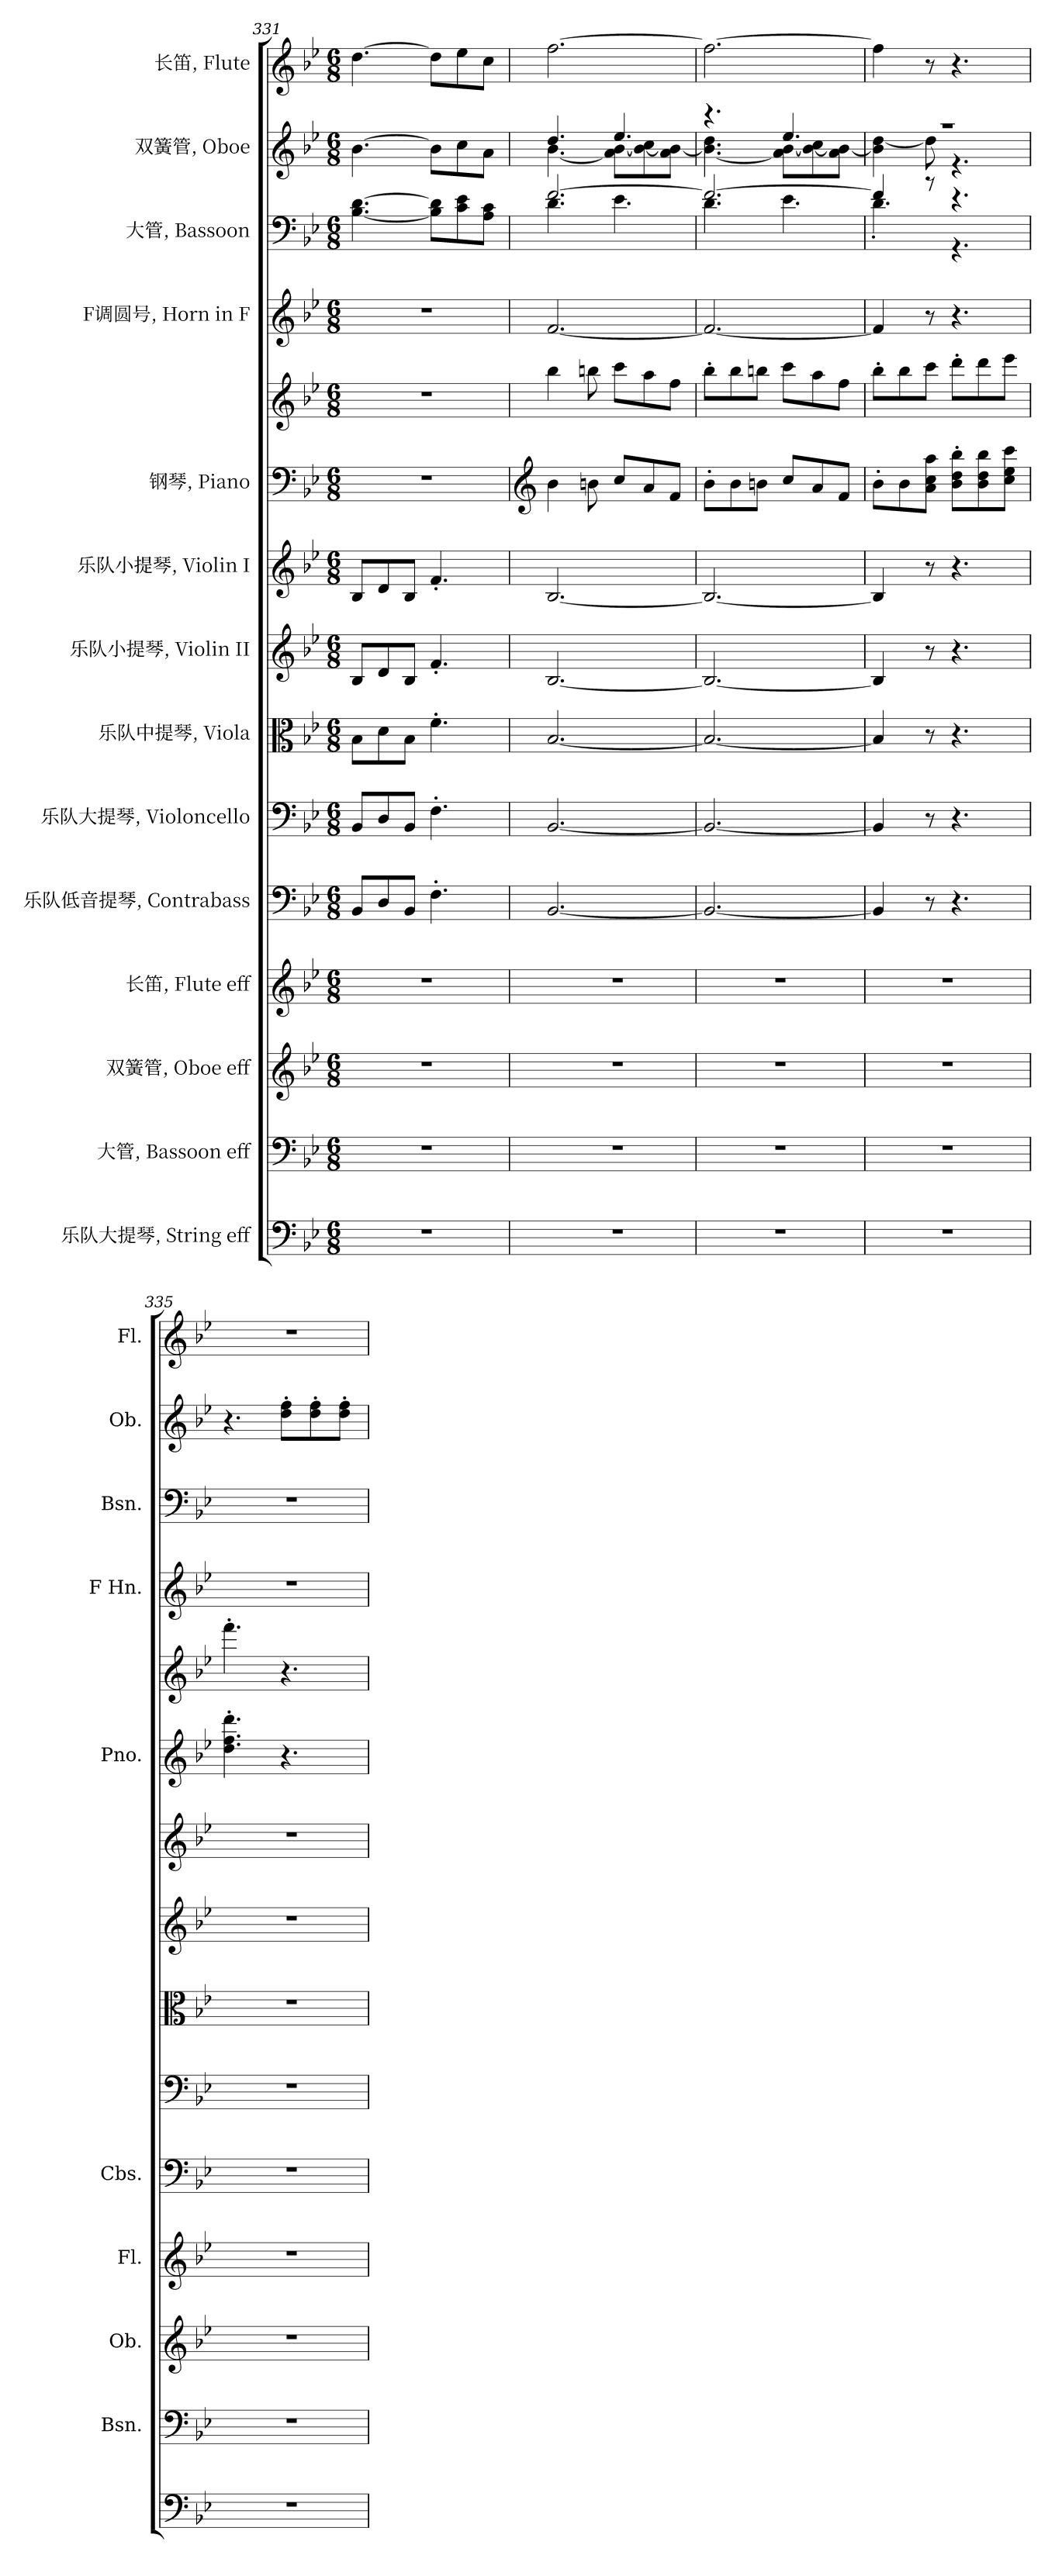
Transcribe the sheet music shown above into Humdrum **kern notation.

**kern	**kern	**kern	**kern	**kern	**kern	**kern	**kern	**kern	**kern	**kern	**kern	**kern	**kern	**kern
*part14	*part13	*part12	*part11	*part10	*part9	*part8	*part7	*part6	*part5	*part5	*part4	*part3	*part2	*part1
*staff15	*staff14	*staff13	*staff12	*staff11	*staff10	*staff9	*staff8	*staff7	*staff6	*staff5	*staff4	*staff3	*staff2	*staff1
*I"乐队大提琴, String eff	*I"大管, Bassoon eff	*I"双簧管, Oboe eff	*I"长笛, Flute eff	*I"乐队低音提琴, Contrabass	*I"乐队大提琴, Violoncello	*I"乐队中提琴, Viola	*I"乐队小提琴, Violin II	*I"乐队小提琴, Violin I	*I"钢琴, Piano	*	*I"F调圆号, Horn in F	*I"大管, Bassoon	*I"双簧管, Oboe	*I"长笛, Flute
*	*I'Bsn.	*I'Ob.	*I'Fl.	*I'Cbs.	*	*	*	*	*I'Pno.	*	*I'F Hn.	*I'Bsn.	*I'Ob.	*I'Fl.
*clefF4	*clefF4	*clefG2	*clefG2	*clefF4	*clefF4	*clefC3	*clefG2	*clefG2	*clefF4	*clefG2	*clefG2	*clefF4	*clefG2	*clefG2
*	*	*	*	*ITrd7c12	*	*	*	*	*	*	*ITrd4c7	*	*	*
*k[b-e-]	*k[b-e-]	*k[b-e-]	*k[b-e-]	*k[b-e-]	*k[b-e-]	*k[b-e-]	*k[b-e-]	*k[b-e-]	*k[b-e-]	*k[b-e-]	*k[b-e-a-]	*k[b-e-]	*k[b-e-]	*k[b-e-]
*M6/8	*M6/8	*M6/8	*M6/8	*M6/8	*M6/8	*M6/8	*M6/8	*M6/8	*M6/8	*M6/8	*M6/8	*M6/8	*M6/8	*M6/8
=331	=331	=331	=331	=331	=331	=331	=331	=331	=331	=331	=331	=331	=331	=331
2.r	2.r	2.r	2.r	8BBB-/L	8BB-/L	8B-\L	8B-/L	8B-/L	2.r	2.r	2.r	[4.B-\ [4.d\	[4.b-\	[4.dd\
.	.	.	.	8DD/	8D/	8d\	8d/	8d/	.	.	.	.	.	.
.	.	.	.	8BBB-/J	8BB-/J	8B-\J	8B-/J	8B-/J	.	.	.	.	.	.
.	.	.	.	4.FF'\	4.F'\	4.f'\	4.f'/	4.f'/	.	.	.	8B-\] 8d\]L	8b-\L]	8dd\L]
.	.	.	.	.	.	.	.	.	.	.	.	8c\ 8e-\	8cc\	8ee-\
.	.	.	.	.	.	.	.	.	.	.	.	8A\ 8c\J	8a\J	8cc\J
!!LO:PB:g=z
=332	=332	=332	=332	=332	=332	=332	=332	=332	=332	=332	=332	=332	=332	=332
*	*	*	*	*	*	*	*	*	*clefG2	*	*	*	*	*
*	*	*	*	*	*	*	*	*	*	*	*	*^	*^	*
2.r	2.r	2.r	2.r	[2.BBB-/	[2.BB-/	[2.B-/	[2.B-/	[2.B-/	4b-\	4bb-\	[2.B-/	[2.f/	4.d\	4.dd/	[4.b-\	[2.ff\
.	.	.	.	.	.	.	.	.	8bn\	8bbn\	.	.	.	.	.	.
.	.	.	.	.	.	.	.	.	8cc/L	8ccc\L	.	.	4.e-\	4.ee-/	8a\ 8b-\_L	.
.	.	.	.	.	.	.	.	.	8a/	8aa\	.	.	.	.	8b-\_ 8cc\	.
.	.	.	.	.	.	.	.	.	8f/J	8ff\J	.	.	.	.	8a\ 8b-\_J	.
=333	=333	=333	=333	=333	=333	=333	=333	=333	=333	=333	=333	=333	=333	=333	=333	=333
2.r	2.r	2.r	2.r	2.BBB-/_	2.BB-/_	2.B-/_	2.B-/_	2.B-/_	8b-'\L	8bb-'\L	2.B-/_	2.f/_	4.d\	4.r	4.b-\_ 4.dd\	2.ff\_
.	.	.	.	.	.	.	.	.	8b-\	8bb-\	.	.	.	.	.	.
.	.	.	.	.	.	.	.	.	8bn\J	8bbn\J	.	.	.	.	.	.
.	.	.	.	.	.	.	.	.	8cc/L	8ccc\L	.	.	4.e-\	4.ee-/	8a\ 8b-\_L	.
.	.	.	.	.	.	.	.	.	8a/	8aa\	.	.	.	.	8b-\_ 8cc\	.
.	.	.	.	.	.	.	.	.	8f/J	8ff\J	.	.	.	.	8a\ 8b-\_J	.
=334	=334	=334	=334	=334	=334	=334	=334	=334	=334	=334	=334	=334	=334	=334	=334	=334
2.r	2.r	2.r	2.r	4BBB-/]	4BB-/]	4B-/]	4B-/]	4B-/]	8b-'\L	8bb-'\L	4B-/]	4f/]	4.d'\	2.r	4b-\] [4dd\	4ff\]
.	.	.	.	.	.	.	.	.	8b-\	8bb-\	.	.	.	.	.	.
.	.	.	.	8r	8r	8r	8r	8r	8a\ 8cc\ 8aa\J	8ccc\J	8r	8r	.	.	8dd\]	8r
.	.	.	.	4.r	4.r	4.r	4.r	4.r	8b-\' 8dd\' 8bb-\'L	8ddd'\L	4.r	4.r	4.r	.	4.r	4.r
.	.	.	.	.	.	.	.	.	8b-\ 8dd\ 8bb-\	8ddd\	.	.	.	.	.	.
.	.	.	.	.	.	.	.	.	8cc\ 8ee-\ 8ccc\J	8eee-\J	.	.	.	.	.	.
*	*	*	*	*	*	*	*	*	*	*	*	*v	*v	*	*	*
*	*	*	*	*	*	*	*	*	*	*	*	*	*v	*v	*
=335	=335	=335	=335	=335	=335	=335	=335	=335	=335	=335	=335	=335	=335	=335
2.r	2.r	2.r	2.r	2.r	2.r	2.r	2.r	2.r	4.dd\' 4.ff\' 4.ddd\'	4.fff'\	2.r	2.r	4.r	2.r
.	.	.	.	.	.	.	.	.	4.r	4.r	.	.	8dd\' 8ff\'L	.
.	.	.	.	.	.	.	.	.	.	.	.	.	8dd\' 8ff\'	.
.	.	.	.	.	.	.	.	.	.	.	.	.	8dd\' 8ff\'J	.
=	=	=	=	=	=	=	=	=	=	=	=	=	=	=
*-	*-	*-	*-	*-	*-	*-	*-	*-	*-	*-	*-	*-	*-	*-
